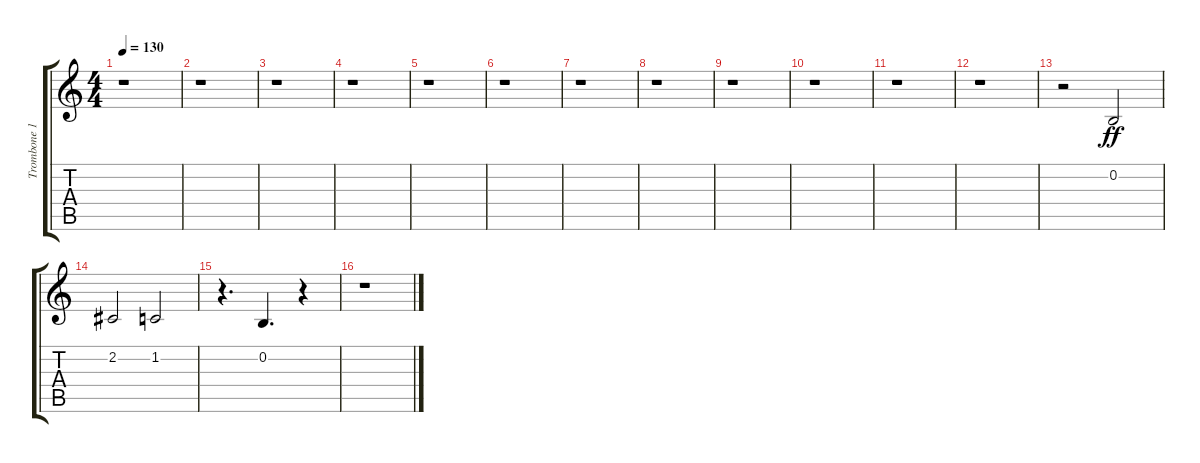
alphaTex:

\track ("Trombone 1" "Trombone 1") {instrument trombone}
\staff {score tabs}
\tuning (E4 B3 G3 D3 A2 E2) {hide}
\ts (4 4)
\tempo 130
\clef g2
\ks c
r.1{dy ff} |
r.1 |
r.1 |
r.1 |
r.1 |
r.1 |
r.1 |
r.1 |
r.1 |
r.1 |
r.1 |
r.1 |
r.2 0.2.2 |
2.2.2 1.2.2 |
r.4{d} 0.2.4{d} r.4 |
r.1
